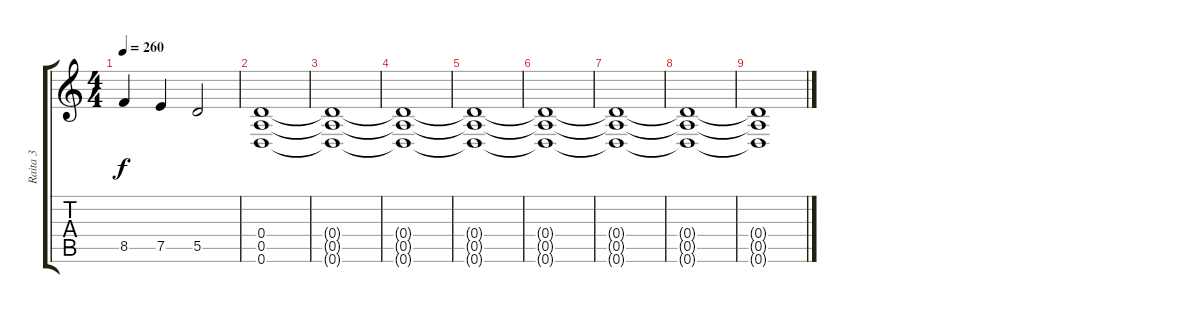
\track ("Raita 3" "Raita 3") {instrument overdrivenguitar}
\staff {score tabs}
\tuning (E4 B3 G3 D3 A2 D2) {hide}
\ts (4 4)
\tempo 260
\clef g2
\ks c
8.5.4{dy f} 7.5.4 5.5.2 |
(0.4 0.5 0.6).1 |
(0.4{t} 0.5{t} 0.6{t}).1 |
(0.4{t} 0.5{t} 0.6{t}).1 |
(0.4{t} 0.5{t} 0.6{t}).1 |
(0.4{t} 0.5{t} 0.6{t}).1 |
(0.4{t} 0.5{t} 0.6{t}).1 |
(0.4{t} 0.5{t} 0.6{t}).1 |
(0.4{t} 0.5{t} 0.6{t}).1
